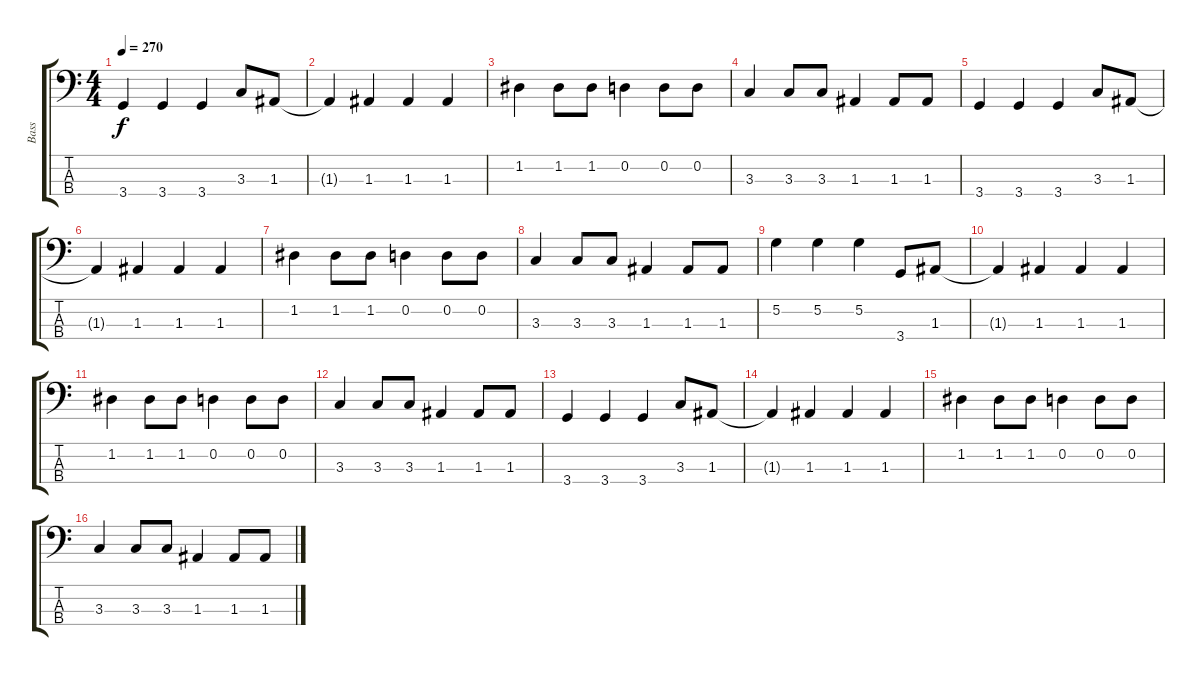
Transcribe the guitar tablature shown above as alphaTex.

\track ("Bass" "Bass") {instrument electricbasspick}
\staff {score tabs}
\tuning (G2 D2 A1 E1) {hide}
\ts (4 4)
\tempo 270
\clef f4
\ks c
3.4.4{dy f} 3.4.4 3.4.4 3.3.8 1.3.8 |
1.3{t}.4 1.3.4 1.3.4 1.3.4 |
1.2.4 1.2.8 1.2.8 0.2.4 0.2.8 0.2.8 |
3.3.4 3.3.8 3.3.8 1.3.4 1.3.8 1.3.8 |
3.4.4 3.4.4 3.4.4 3.3.8 1.3.8 |
1.3{t}.4 1.3.4 1.3.4 1.3.4 |
1.2.4 1.2.8 1.2.8 0.2.4 0.2.8 0.2.8 |
3.3.4 3.3.8 3.3.8 1.3.4 1.3.8 1.3.8 |
5.2.4 5.2.4 5.2.4 3.4.8 1.3.8 |
1.3{t}.4 1.3.4 1.3.4 1.3.4 |
1.2.4 1.2.8 1.2.8 0.2.4 0.2.8 0.2.8 |
3.3.4 3.3.8 3.3.8 1.3.4 1.3.8 1.3.8 |
3.4.4 3.4.4 3.4.4 3.3.8 1.3.8 |
1.3{t}.4 1.3.4 1.3.4 1.3.4 |
1.2.4 1.2.8 1.2.8 0.2.4 0.2.8 0.2.8 |
3.3.4 3.3.8 3.3.8 1.3.4 1.3.8 1.3.8
